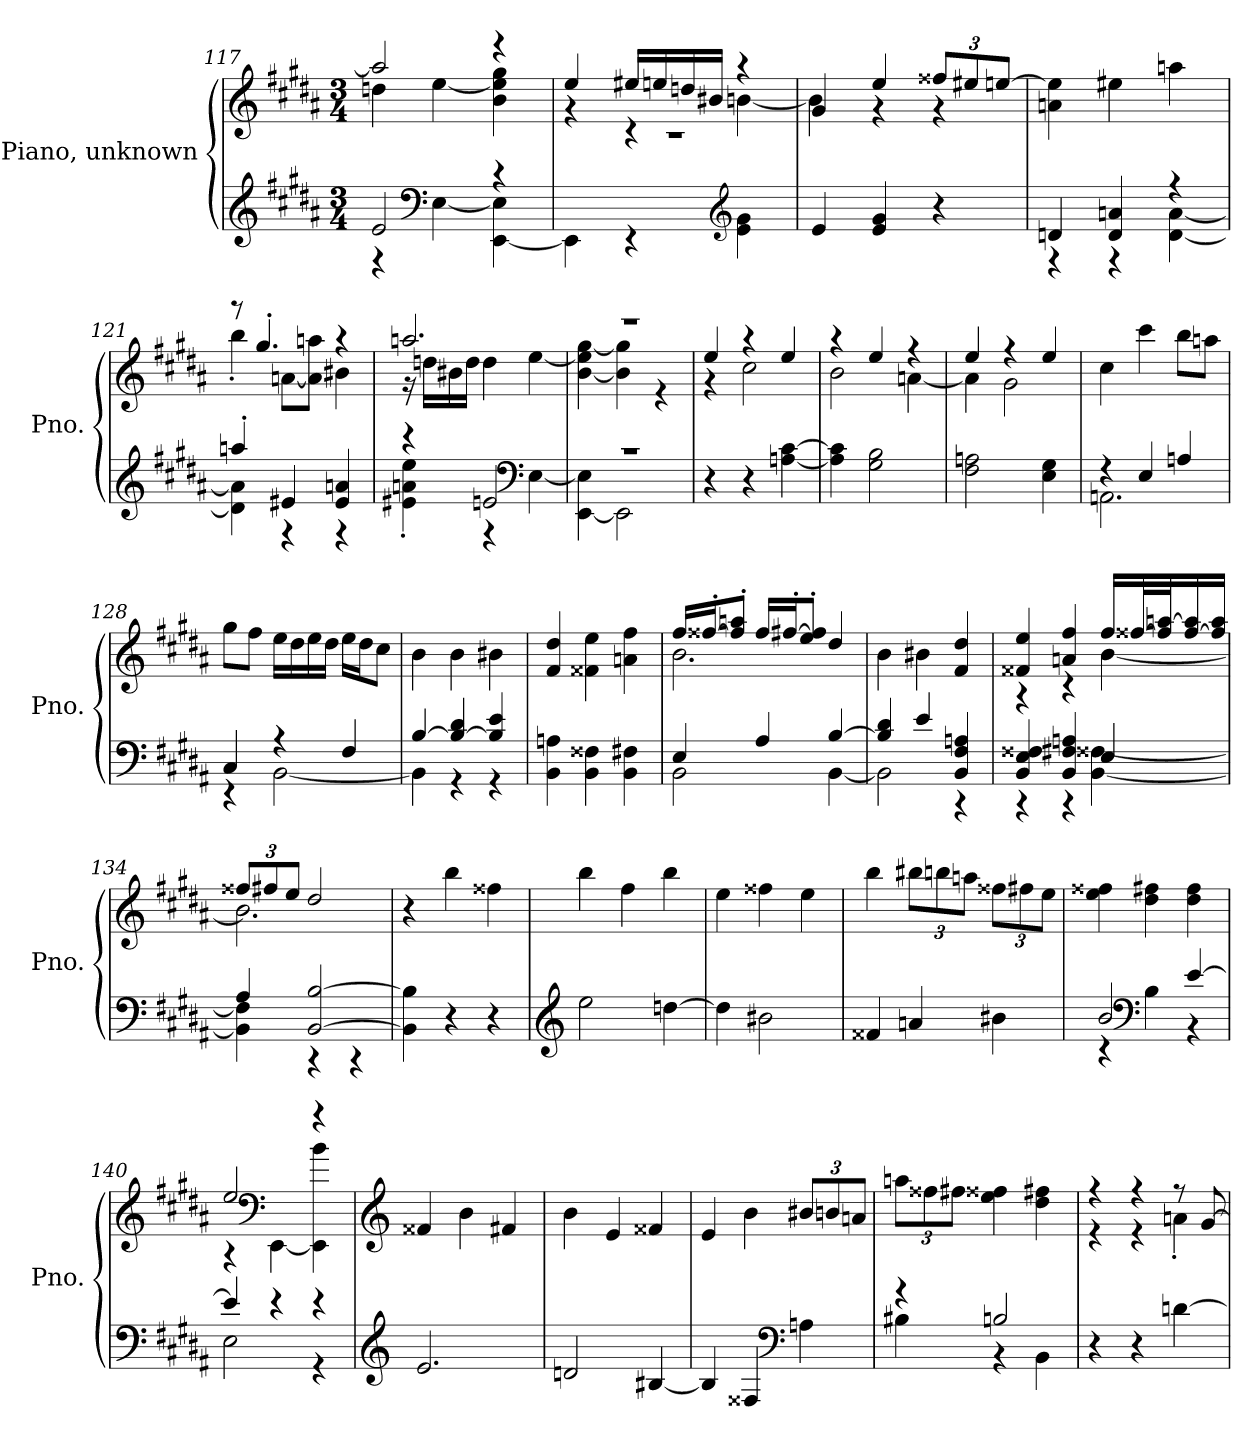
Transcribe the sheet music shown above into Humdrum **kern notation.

**kern	**kern
*part1	*part1
*staff2	*staff1
*I"Piano, unknown	*
*I'Pno.	*
!!LO:LB:g=z
*clefG2	*clefG2
*k[f#c#g#d#a#]	*k[f#c#g#d#a#]
*M3/4	*M3/4
=117	=117
*^	*^
2e/	4r	2aa/]	4ddn\
*clefF4	*	*	*
.	[4E\	.	[4ee\
4r	[4EE\ 4E\]	4r	4b\ 4ee\] 4gg#\
=118	=118	=118	=118
2.r	4EE\]	4ee/	4r
.	4r	16ee#X/LL	4r
.	.	16een/	.
.	.	16ddn/	.
.	.	16b#X/JJ	.
*clefG2	*	*	*
.	4e\ 4g#\	4r	[4bn\
*v	*v	*	*
=119	=119	=119
4e/	4g#/	4b\]
4e/ 4g#/	4ee/	4r
*	*Xbrackettup	*
4r	12ff##X/L	4r
.	12ee#X/	.
.	[12een/J	.
*	*v	*v
=120	=120
*^	*
4dn/	4r	4an\ 4ee\]
4d/ 4an/	4r	4ee#X\
4r	[4d\ [4a\	4aan\
=121	=121	=121
*	*	*^
4aan'/	4d\] 4a\]	8r	4bb'\
.	.	4.gg#'/	.
4e#X/	4r	.	[8an\L
.	.	.	8a\] 8aan\J
4e#/ 4an/	4r	4r	4b#X\
!!LO:PB:g=z	!!
=122	=122	=122	=122
4r	4e#X\' 4an\' 4ee\'	2.aan/	16r
.	.	.	16ddn\LL
.	.	.	16b#X\
.	.	.	16dd\JJ
2en/	4r	.	4dd\
*clefF4	*	*	*
.	[4E\	.	[4ee\
=123	=123	=123	=123
2.r	[4EE\ 4E\]	2.r	[4b\ 4ee\] [4gg#\
.	2EE\]	.	4b\] 4gg#\]
.	.	.	4r
*v	*v	*	*
=124	=124	=124
4r	4ee/	4r
4r	4r	2cc#\
[4An\ [4c#\	4ee/	.
=125	=125	=125
4A\] 4c#\]	4r	2b\
2G#\ 2B\	4ee/	.
.	4r	[4an\
=126	=126	=126
2F#\ 2An\	4ee/	4a\]
.	4r	2g#\
4E\ 4G#\	4ee/	.
*	*v	*v
=127	=127
*^	*
4r	2.AAn\	4cc#\
4E/	.	4ccc#\
4An/	.	8bb\L
.	.	8aan\J
!!LO:LB:g=z
=128	=128	=128
4C#/	4r	8gg#\L
.	.	8ff#\J
4r	[2BB\	16ee\LL
.	.	16dd#\
.	.	16ee\
.	.	16dd#\JJ
4F#/	.	16ee\LL
.	.	16dd#\J
.	.	8cc#\J
=129	=129	=129
[4B/	4BB\]	4b\
4B/_ 4d#/	4r	4b\
4B/] 4e/	4r	4b#X\
*v	*v	*
=130	=130
4BB\ 4An\	4f#/ 4dd#/
4BB\ 4F##X\	4f##X\ 4ee\
4BB\ 4F#X\	4an\ 4ff#\
=131	=131
*^	*^
4E/	2BB\	16ff#/LL	2.b\
.	.	[16ff##X'/J	.
.	.	8ff##/]' 8aan/'J	.
4A#/	.	16ff##/LL	.
.	.	[16ff#X'/J	.
.	.	8ee/' 8ff#/]'J	.
[4B/	[4BB\	4dd#/	.
*	*	*v	*v
=132	=132	=132
4B/] 4d#/	2BB\]	4b\
4e/	.	4b#X\
4BB/ 4F#/ 4An/	4r	4f#/ 4dd#/
!!LO:LB:g=z
=133	=133	=133
*	*	*^
4BB/ 4E/ 4F##X/	4r	4f##X/ 4ee/	4r
4BB/ 4F#X/ 4An/	4r	4an/ 4ff#/	4r
4E/	[4BB\ [4F##X\	16ff#/LL	[4b\
.	.	[32ff##X/L	.
.	.	32ff##/] [32aan/J	.
.	.	[16ff##/ 16aa/]	.
.	.	16ff##/] 16aa/JJ	.
=134	=134	=134	=134
4A#/	4BB\] 4F##\]	12ff##X/L	2.b\]
.	.	12ff#X/	.
.	.	12ee/J	.
[2BB/ [2B/	4r	2dd#/	.
.	4r	.	.
*v	*v	*	*
*	*v	*v
=135	=135
4BB\] 4B\]	4r
4r	4bb\
4r	4ff##X\
=136	=136
*clefG2	*
2ee\	4bb\
.	4ff#\
[4ddn\	4bb\
=137	=137
4dd\]	4ee\
2b#X\	4ff##X\
.	4ee\
!!LO:LB:g=z
=138	=138
4f##X/	4bb\
4an/	12bb#X\L
.	12bbn\
.	12aan\J
4b#X\	12ff##X\L
.	12ff#X\
.	12ee\J
=139	=139
*^	*
2b/	4r	4ee\ 4ff##X\
*clefF4	*	*
.	4B\	4dd#\ 4ff#X\
[4e/	4r	4dd#\ 4ff#\
=140	=140	=140
*	*	*^
4e/]	2E\	2ee/	4r
*	*	*clefF4	*
4r	.	.	[4EE\
4r	4r	4r	4EE\] 4b\
*v	*v	*	*
*	*v	*v
=141	=141
*clefG2	*clefG2
2.e/	4f##X/
.	4b\
.	4f#X/
=142	=142
2dn/	4b\
.	4e/
[4B#X/	4f##X/
!!LO:LB:g=z
=143	=143
4B#/]	4e/
4F##X/	4b\
*clefF4	*
4An\	12b#X/L
.	12bn/
.	12an/J
=144	=144
*^	*
4r	4B#X\	12aan\L
.	.	12ff##X\
.	.	12ff#X\J
2Bn/	4r	4ee\ 4ff##X\
.	4BB\	4dd#\ 4ff#X\
*v	*v	*
=145	=145
*	*^
4r	4r	4r
4r	4r	4r
[4dn\	8r	4an'\
.	[8g#/	.
*	*v	*v
=	=
*-	*-
